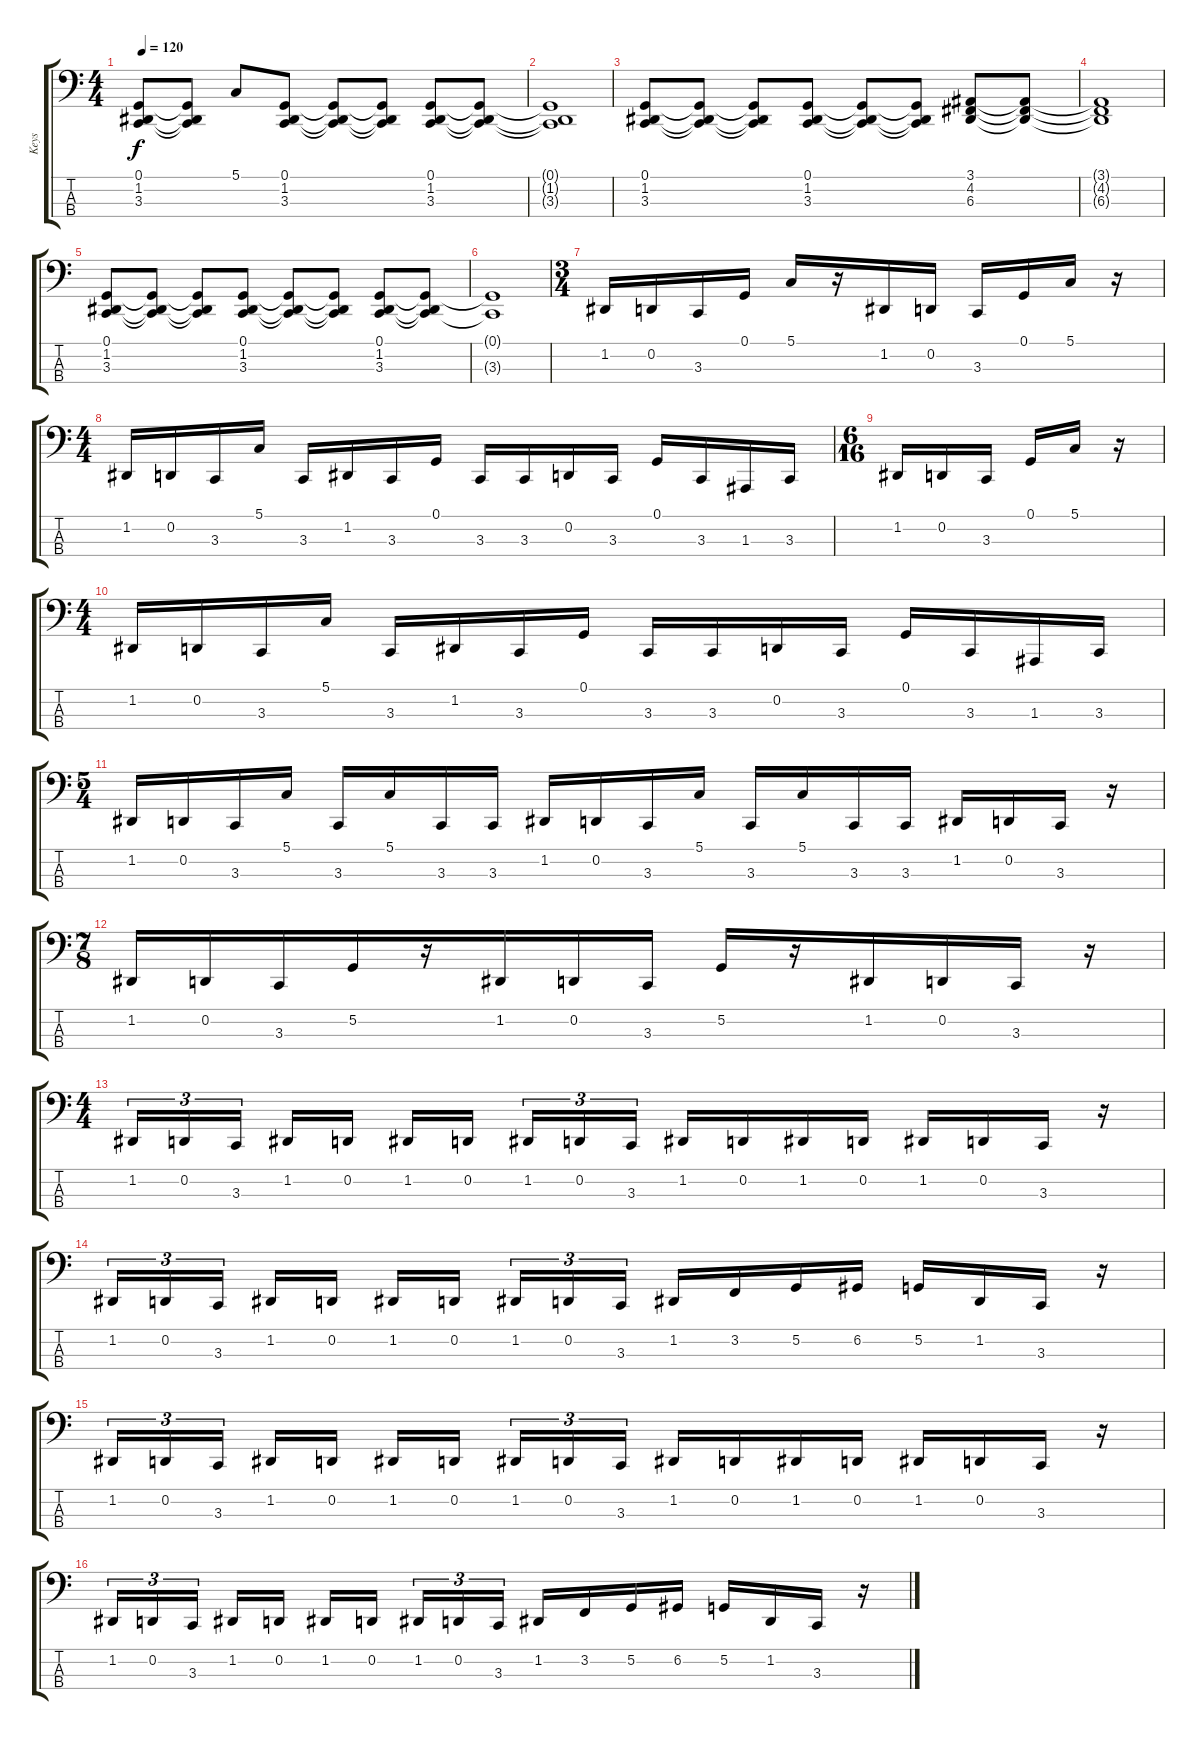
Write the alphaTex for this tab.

\track ("Keys" "Keys") {instrument acousticgrandpiano}
\staff {score tabs}
\tuning (G2 D2 A1 E1) {hide}
\ts (4 4)
\tempo 120
\clef f4
\ks c
(0.1 1.2 3.3).8{dy f} (0.1{t} 1.2{t} 3.3{t}).8 5.1.8 (0.1 1.2 3.3).8 (0.1{t} 1.2{t} 3.3{t}).8 (0.1{t} 1.2{t} 3.3{t}).8 (0.1 1.2 3.3).8 (0.1{t} 1.2{t} 3.3{t}).8 |
(0.1{t} 1.2{t} 3.3{t}).1 |
(0.1 1.2 3.3).8 (0.1{t} 1.2{t} 3.3{t}).8 (0.1{t} 1.2{t} 3.3{t}).8 (0.1 1.2 3.3).8 (0.1{t} 1.2{t} 3.3{t}).8 (0.1{t} 1.2{t} 3.3{t}).8 (3.1 4.2 6.3).8 (3.1{t} 4.2{t} 6.3{t}).8 |
(3.1{t} 4.2{t} 6.3{t}).1 |
(0.1 1.2 3.3).8 (0.1{t} 1.2{t} 3.3{t}).8 (0.1{t} 1.2{t} 3.3{t}).8 (0.1 1.2 3.3).8 (0.1{t} 1.2{t} 3.3{t}).8 (0.1{t} 1.2{t} 3.3{t}).8 (0.1 1.2 3.3).8 (0.1{t} 1.2{t} 3.3{t}).8 |
(0.1{t} 3.3{t}).1 |
\ts (3 4)
1.2.16 0.2.16 3.3.16 0.1.16 5.1.16 r.16 1.2.16 0.2.16 3.3.16 0.1.16 5.1.16 r.16 |
\ts (4 4)
1.2.16 0.2.16 3.3.16 5.1.16 3.3.16 1.2.16 3.3.16 0.1.16 3.3.16 3.3.16 0.2.16 3.3.16 0.1.16 3.3.16 1.3.16 3.3.16 |
\ts (6 16)
1.2.16 0.2.16 3.3.16 0.1.16 5.1.16 r.16 |
\ts (4 4)
1.2.16 0.2.16 3.3.16 5.1.16 3.3.16 1.2.16 3.3.16 0.1.16 3.3.16 3.3.16 0.2.16 3.3.16 0.1.16 3.3.16 1.3.16 3.3.16 |
\ts (5 4)
1.2.16 0.2.16 3.3.16 5.1.16 3.3.16 5.1.16 3.3.16 3.3.16 1.2.16 0.2.16 3.3.16 5.1.16 3.3.16 5.1.16 3.3.16 3.3.16 1.2.16 0.2.16 3.3.16 r.16 |
\ts (7 8)
1.2.16 0.2.16 3.3.16 5.2.16 r.16 1.2.16 0.2.16 3.3.16 5.2.16 r.16 1.2.16 0.2.16 3.3.16 r.16 |
\ts (4 4)
1.2.16{tu (3 2)} 0.2.16{tu (3 2)} 3.3.16{tu (3 2) beam splitsecondary} 1.2.16 0.2.16 1.2.16 0.2.16{beam splitsecondary} 1.2.16{tu (3 2)} 0.2.16{tu (3 2)} 3.3.16{tu (3 2)} 1.2.16 0.2.16 1.2.16 0.2.16 1.2.16 0.2.16 3.3.16 r.16 |
1.2.16{tu (3 2)} 0.2.16{tu (3 2)} 3.3.16{tu (3 2) beam splitsecondary} 1.2.16 0.2.16 1.2.16 0.2.16{beam splitsecondary} 1.2.16{tu (3 2)} 0.2.16{tu (3 2)} 3.3.16{tu (3 2)} 1.2.16 3.2.16 5.2.16 6.2.16 5.2.16 1.2.16 3.3.16 r.16 |
1.2.16{tu (3 2)} 0.2.16{tu (3 2)} 3.3.16{tu (3 2) beam splitsecondary} 1.2.16 0.2.16 1.2.16 0.2.16{beam splitsecondary} 1.2.16{tu (3 2)} 0.2.16{tu (3 2)} 3.3.16{tu (3 2)} 1.2.16 0.2.16 1.2.16 0.2.16 1.2.16 0.2.16 3.3.16 r.16 |
1.2.16{tu (3 2)} 0.2.16{tu (3 2)} 3.3.16{tu (3 2) beam splitsecondary} 1.2.16 0.2.16 1.2.16 0.2.16{beam splitsecondary} 1.2.16{tu (3 2)} 0.2.16{tu (3 2)} 3.3.16{tu (3 2)} 1.2.16 3.2.16 5.2.16 6.2.16 5.2.16 1.2.16 3.3.16 r.16
